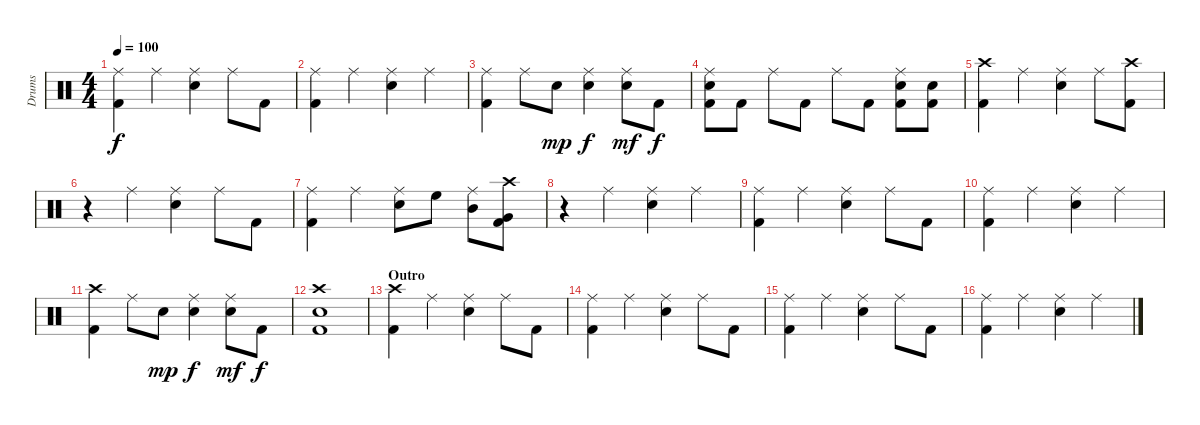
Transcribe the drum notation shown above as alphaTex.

\track ("Drums" "Drums") {instrument percussion}
\staff {score}
\articulation defaults
\ts (4 4)
\tempo 100
\clef neutral
\ks c
("Ride (middle)" "Kick (hit) 2").4{dy f} "Ride (middle)".4 ("Ride (middle)" "Electric Snare (hit)").4 "Ride (middle)".8 "Kick (hit) 2".8 |
("Ride (middle)" "Kick (hit) 2").4 "Ride (middle)".4 ("Ride (middle)" "Electric Snare (hit)").4 "Ride (middle)".4 |
("Ride (middle)" "Kick (hit) 2").4 "Ride (middle)".8 "Electric Snare (hit)".8{dy mp} ("Ride (middle)" "Electric Snare (hit)").4{dy f} ("Ride (middle)" "Electric Snare (hit)").8{dy mf} "Kick (hit) 2".8{dy f} |
("Ride (middle)" "Electric Snare (hit)" "Kick (hit) 2").8 "Kick (hit) 2".8 "Ride (middle)".8 "Kick (hit) 2".8 "Ride (middle)".8 "Kick (hit) 2".8 ("Ride (middle)" "Electric Snare (hit)" "Kick (hit) 2").8 ("Electric Snare (hit)" "Kick (hit) 2").8 |
("Crash high (hit)" "Kick (hit) 2").4 "Ride (middle)".4 ("Ride (middle)" "Electric Snare (hit)").4 "Ride (middle)".8 ("Crash high (hit)" "Kick (hit) 2").8 |
r.4 "Ride (middle)".4 ("Ride (middle)" "Electric Snare (hit)").4 "Ride (middle)".8 "Kick (hit) 2".8 |
("Ride (middle)" "Kick (hit) 2").4 "Ride (middle)".4 ("Ride (middle)" "Electric Snare (hit)").8 "High Floor Tom (hit)".8 ("Ride (middle)" "Mid Tom (hit)").8 ("Crash high (hit)" "Very Low Tom (hit)" "Kick (hit) 2").8 |
r.4 "Ride (middle)".4 ("Ride (middle)" "Electric Snare (hit)").4 "Ride (middle)".4 |
("Ride (middle)" "Kick (hit) 2").4 "Ride (middle)".4 ("Ride (middle)" "Electric Snare (hit)").4 "Ride (middle)".8 "Kick (hit) 2".8 |
("Ride (middle)" "Kick (hit) 2").4 "Ride (middle)".4 ("Ride (middle)" "Electric Snare (hit)").4 "Ride (middle)".4 |
("Crash high (hit)" "Kick (hit) 2").4 "Ride (middle)".8 "Electric Snare (hit)".8{dy mp} ("Ride (middle)" "Electric Snare (hit)").4{dy f} ("Ride (middle)" "Electric Snare (hit)").8{dy mf} "Kick (hit) 2".8{dy f} |
("Crash high (hit)" "Electric Snare (hit)" "Kick (hit) 2").1 |
\section ("" "Outro")
("Crash high (hit)" "Kick (hit) 2").4 "Ride (middle)".4 ("Ride (middle)" "Electric Snare (hit)").4 "Ride (middle)".8 "Kick (hit) 2".8 |
("Ride (middle)" "Kick (hit) 2").4 "Ride (middle)".4 ("Ride (middle)" "Electric Snare (hit)").4 "Ride (middle)".8 "Kick (hit) 2".8 |
("Ride (middle)" "Kick (hit) 2").4 "Ride (middle)".4 ("Ride (middle)" "Electric Snare (hit)").4 "Ride (middle)".8 "Kick (hit) 2".8 |
("Ride (middle)" "Kick (hit) 2").4 "Ride (middle)".4 ("Ride (middle)" "Electric Snare (hit)").4 "Ride (middle)".4
